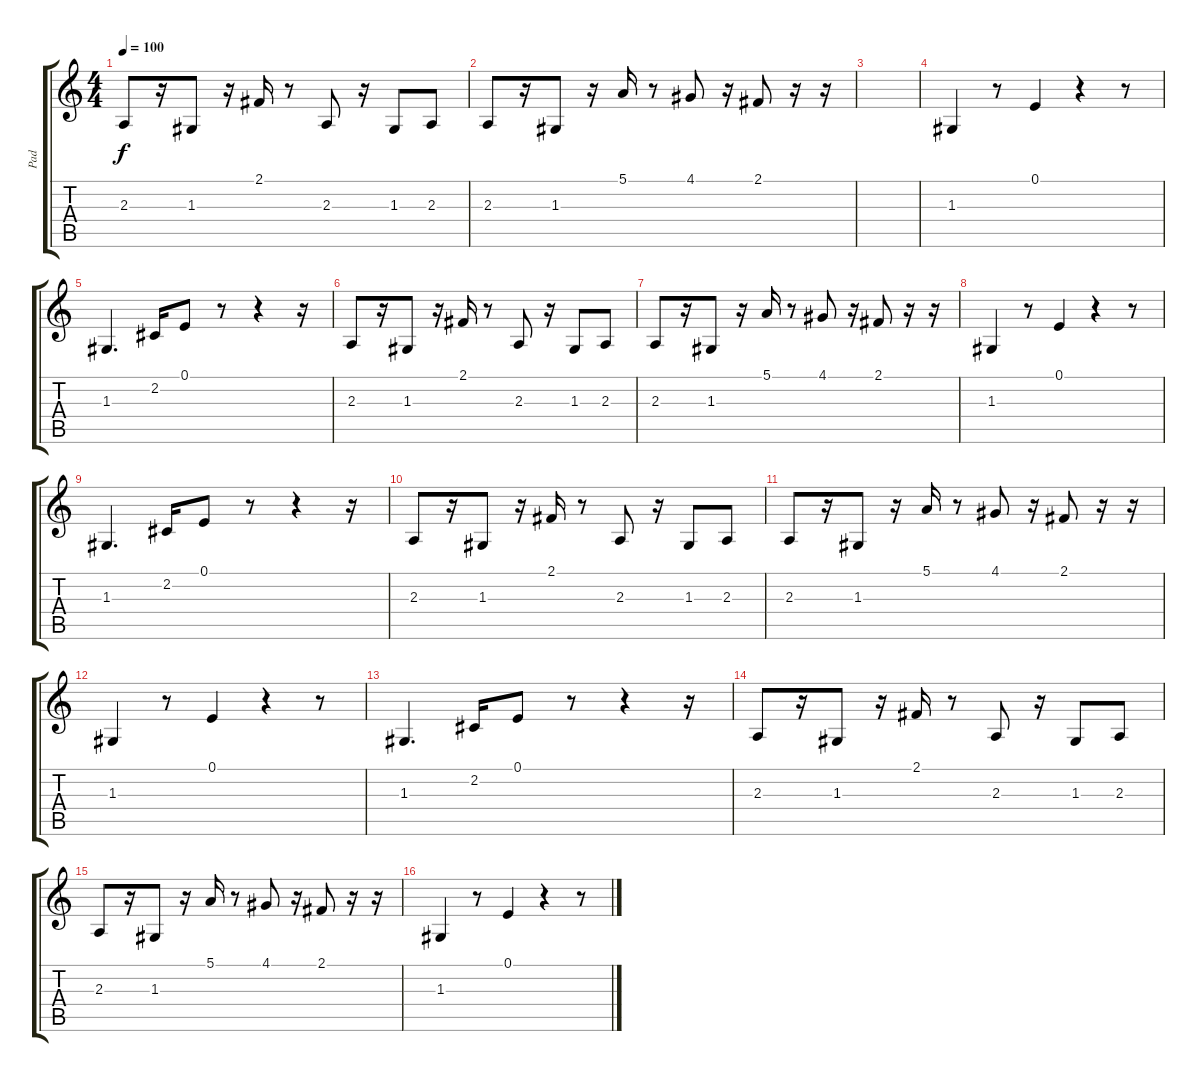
\track ("Pad" "Pad") {instrument agogo}
\staff {score tabs}
\tuning (E4 B3 G3 D3 A2 E2) {hide}
\ts (4 4)
\tempo 100
\clef g2
\ks c
2.3.8{dy f} r.16 1.3.8 r.16 2.1.16 r.8 2.3.8 r.16 1.3.8 2.3.8 |
2.3.8 r.16 1.3.8 r.16 5.1.16 r.8 4.1.8 r.16 2.1.8 r.16 r.16 |
|
1.3.4 r.8 0.1.4 r.4 r.8 |
1.3.4{d} 2.2.16 0.1.8 r.8 r.4 r.16 |
2.3.8 r.16 1.3.8 r.16 2.1.16 r.8 2.3.8 r.16 1.3.8 2.3.8 |
2.3.8 r.16 1.3.8 r.16 5.1.16 r.8 4.1.8 r.16 2.1.8 r.16 r.16 |
1.3.4 r.8 0.1.4 r.4 r.8 |
1.3.4{d} 2.2.16 0.1.8 r.8 r.4 r.16 |
2.3.8 r.16 1.3.8 r.16 2.1.16 r.8 2.3.8 r.16 1.3.8 2.3.8 |
2.3.8 r.16 1.3.8 r.16 5.1.16 r.8 4.1.8 r.16 2.1.8 r.16 r.16 |
1.3.4 r.8 0.1.4 r.4 r.8 |
1.3.4{d} 2.2.16 0.1.8 r.8 r.4 r.16 |
2.3.8 r.16 1.3.8 r.16 2.1.16 r.8 2.3.8 r.16 1.3.8 2.3.8 |
2.3.8 r.16 1.3.8 r.16 5.1.16 r.8 4.1.8 r.16 2.1.8 r.16 r.16 |
1.3.4 r.8 0.1.4 r.4 r.8
